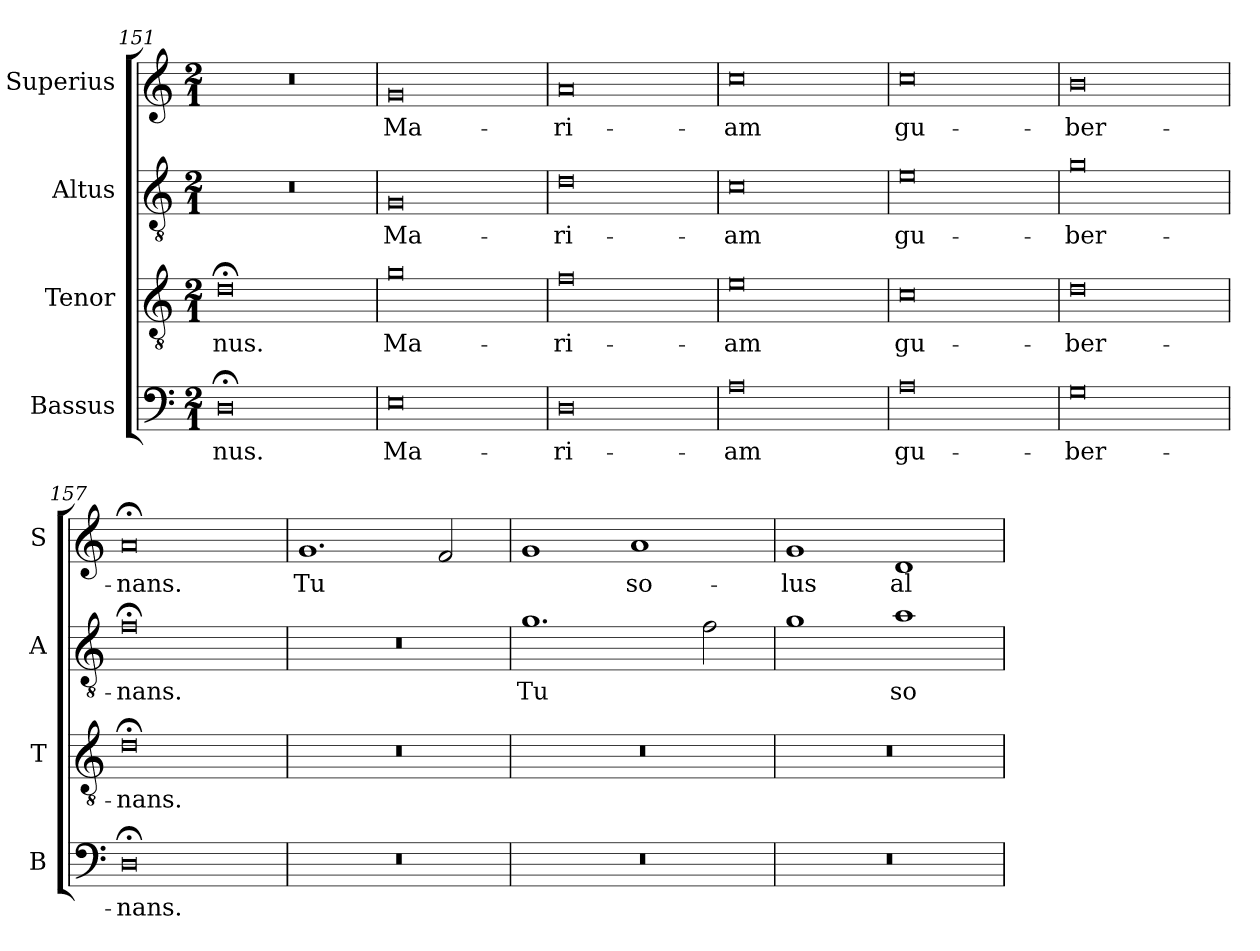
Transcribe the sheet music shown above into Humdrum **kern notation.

**kern	**text	**kern	**text	**kern	**text	**kern	**text
*part4	*part4	*part3	*part3	*part2	*part2	*part1	*part1
*staff4	*staff4	*staff3	*staff3	*staff2	*staff2	*staff1	*staff1
*I"Bassus	*	*I"Tenor	*	*I"Altus	*	*I"Superius	*
*I'B	*	*I'T	*	*I'A	*	*I'S	*
*clefF4	*	*clefGv2	*	*clefGv2	*	*clefG2	*
*k[]	*	*k[]	*	*k[]	*	*k[]	*
*M2/1	*	*M2/1	*	*M2/1	*	*M2/1	*
=151	=151	=151	=151	=151	=151	=151	=151
0D;<	-nus.	0d;<	-nus.	0r	.	0r	.
=152	=152	=152	=152	=152	=152	=152	=152
0E	Ma-	0g	Ma-	0G	Ma-	0g	Ma-
=153	=153	=153	=153	=153	=153	=153	=153
0D	-ri-	0f	-ri-	0d	-ri-	0a	-ri-
=154	=154	=154	=154	=154	=154	=154	=154
0A	-am	0e	-am	0c	-am	0cc	-am
=155	=155	=155	=155	=155	=155	=155	=155
0A	gu-	0c	gu-	0e	gu-	0cc	gu-
=156	=156	=156	=156	=156	=156	=156	=156
0G	-ber-	0d	-ber-	0g	-ber-	0b	-ber-
=157	=157	=157	=157	=157	=157	=157	=157
0D;<	-nans.	0d;<	-nans.	0f;<	-nans.	0a;<	-nans.
=158	=158	=158	=158	=158	=158	=158	=158
0r	.	0r	.	0r	.	1.g	Tu
.	.	.	.	.	.	2f/	.
=159	=159	=159	=159	=159	=159	=159	=159
0r	.	0r	.	1.g	Tu	1g	.
.	.	.	.	.	.	1a	so-
.	.	.	.	2f\	.	.	.
=160	=160	=160	=160	=160	=160	=160	=160
0r	.	0r	.	1g	.	1g	-lus
.	.	.	.	1a	so-	1d	al-
=	=	=	=	=	=	=	=
*-	*-	*-	*-	*-	*-	*-	*-
